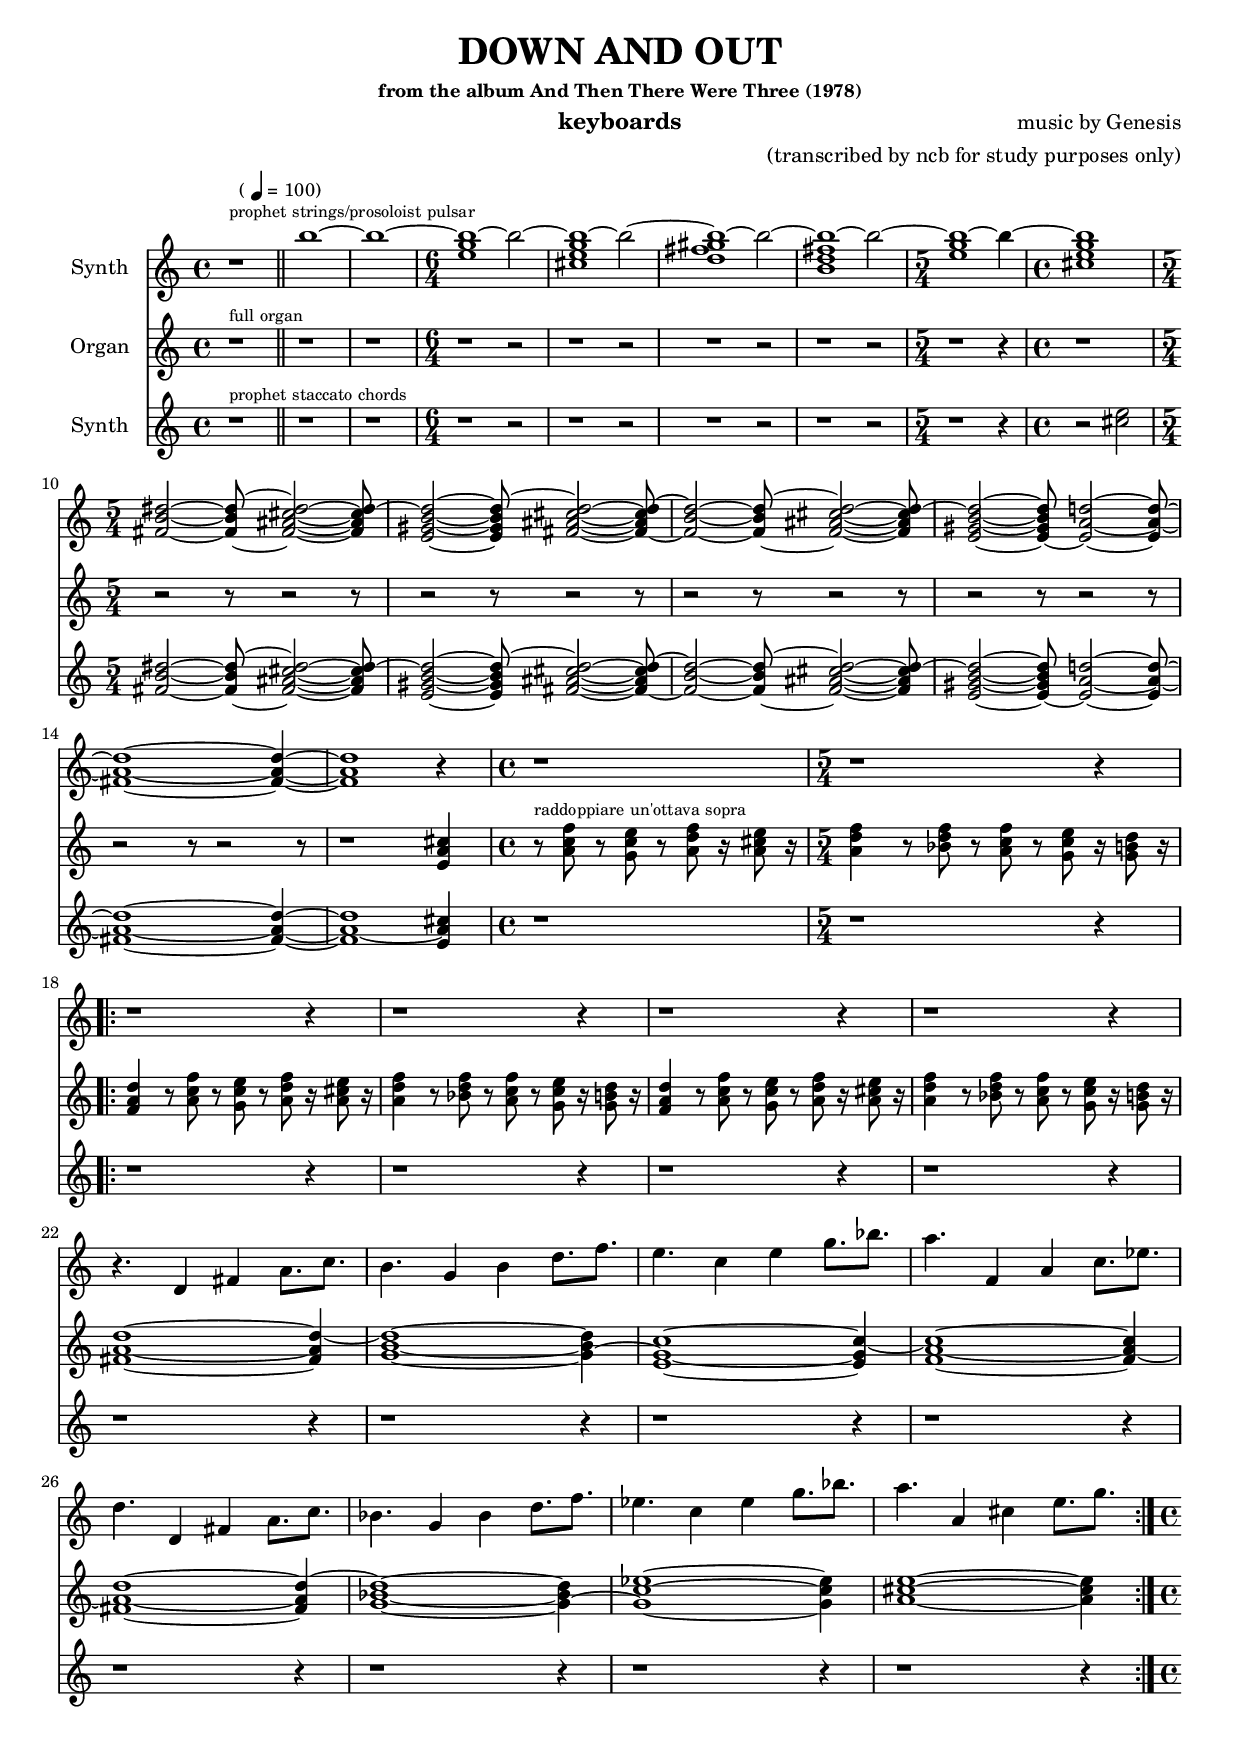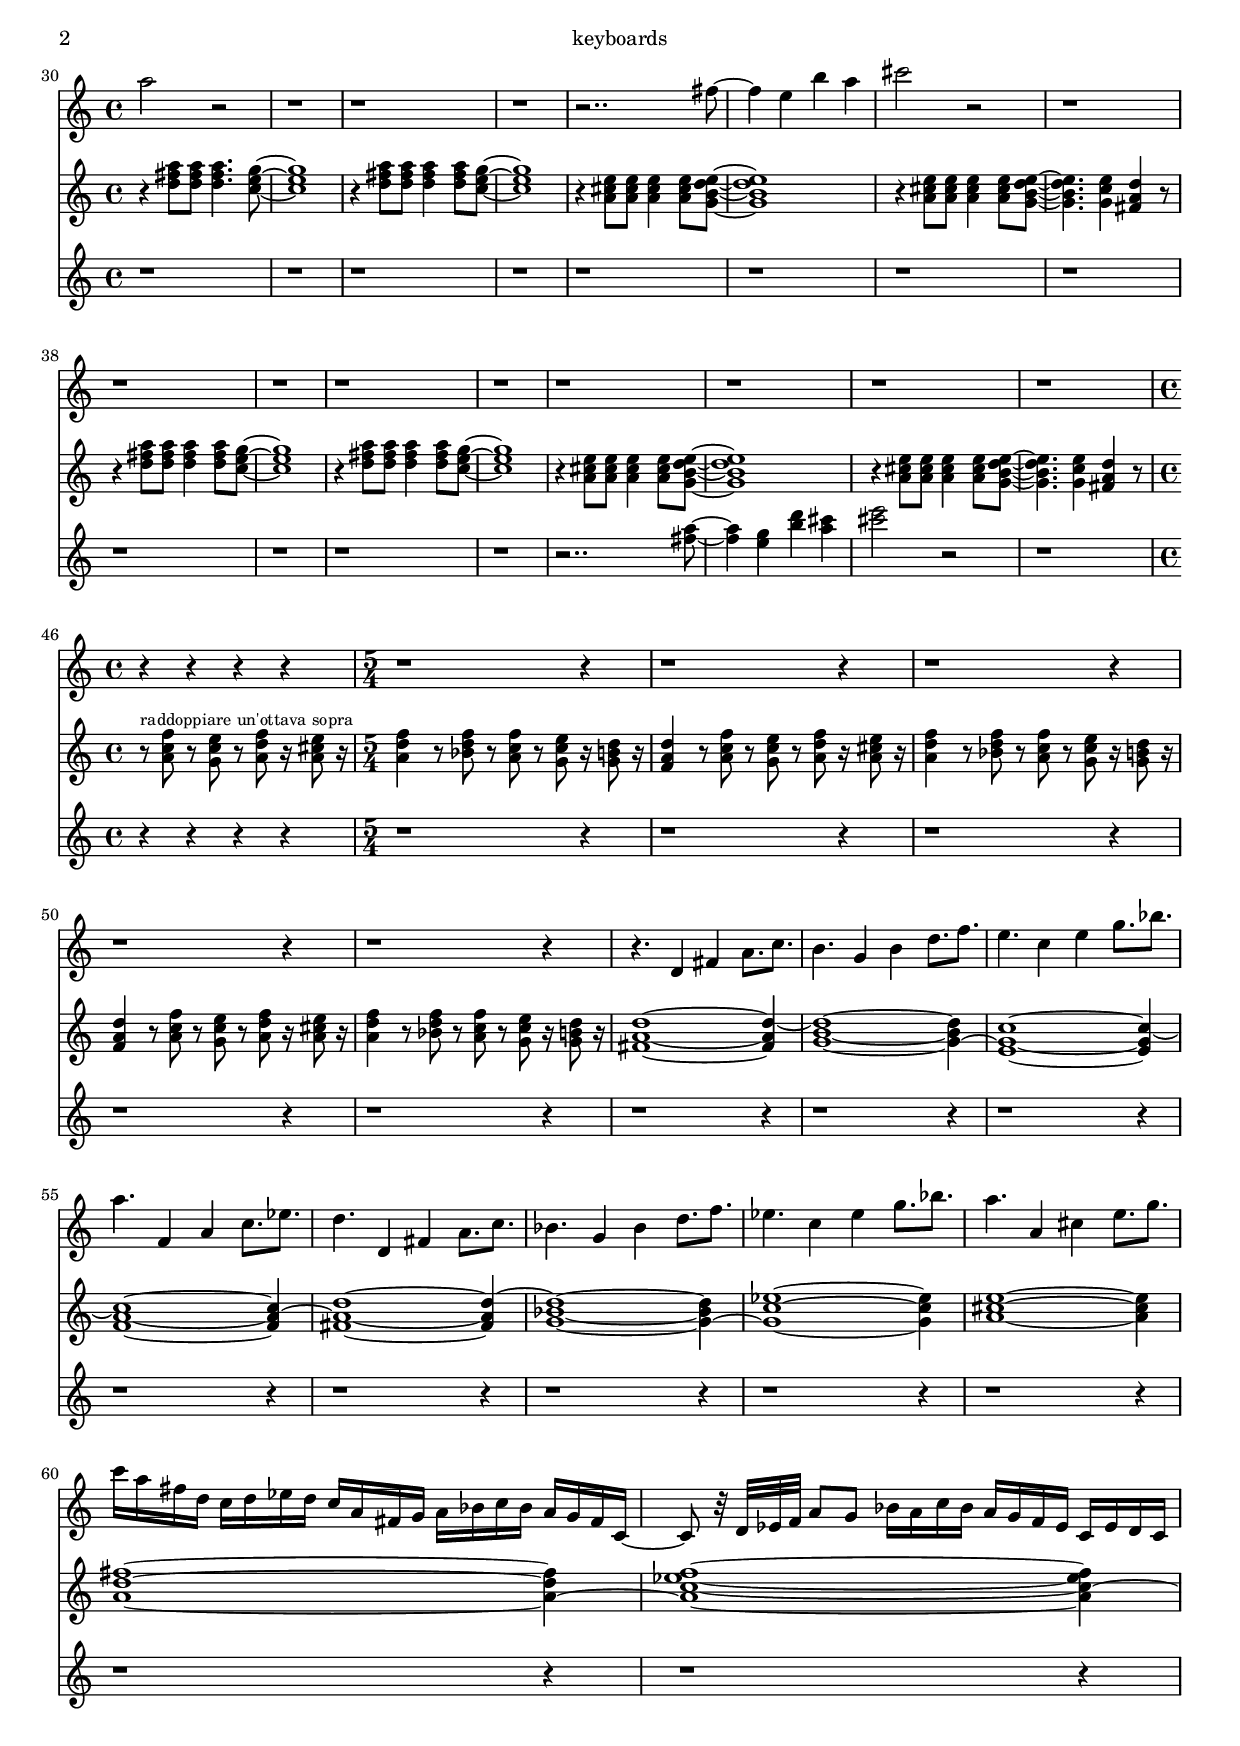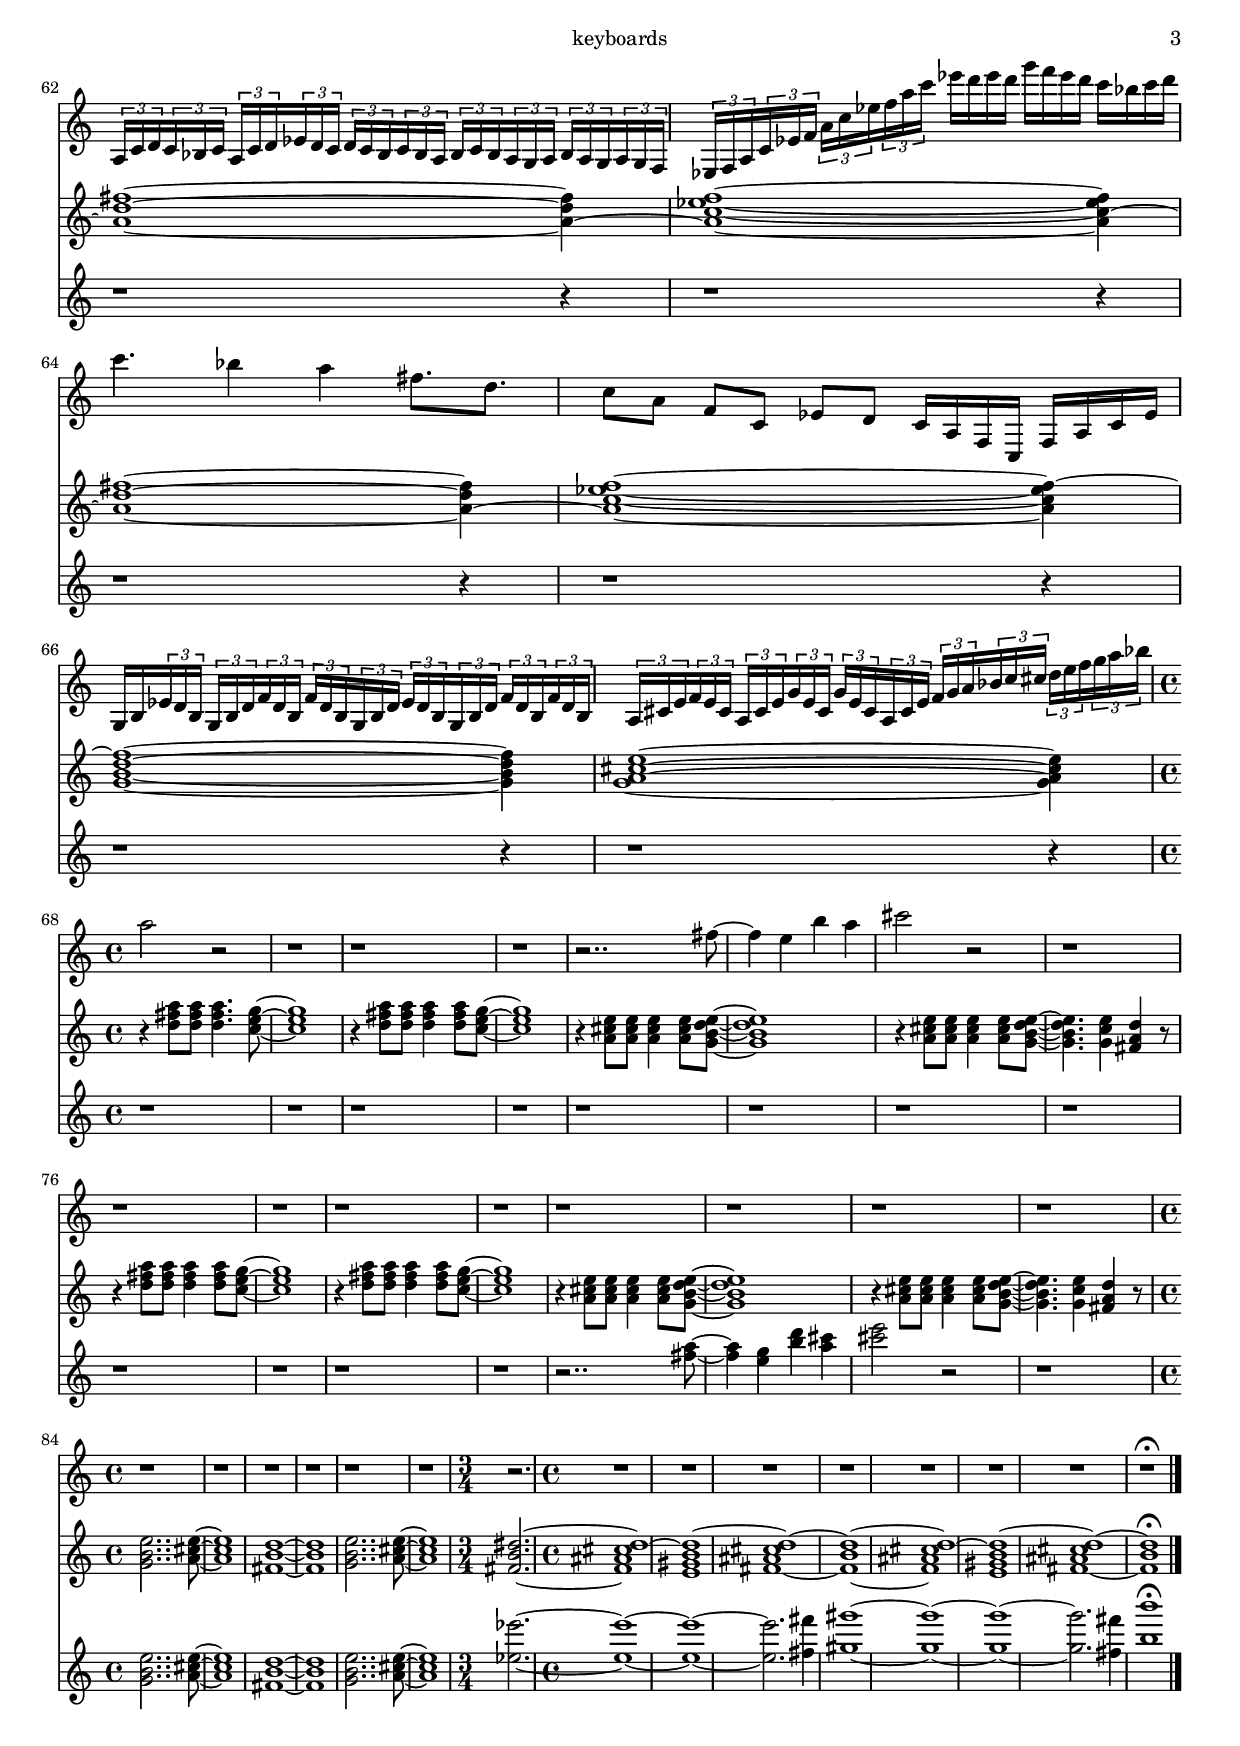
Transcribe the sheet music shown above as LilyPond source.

\version "2.12.3"
#(ly:set-option 'delete-intermediate-files #t)


% -----------------------------------------------------------------------------------------------------------------------
% -----------------------------------------------------------------------------------------------------------------------
%                                                      INTRO
% -----------------------------------------------------------------------------------------------------------------------
% -----------------------------------------------------------------------------------------------------------------------
synthStringIntro = \relative c''' {
               <b>1~
               <b>1~

  \time 6/4    <e, g b>1~          <b'>2~
               <cis, e g b>1~      <b'>2~
               <d, fis gis b>1~    <b'>2~
               <b, d fis b>1~      <b'>2~

  \time 5/4    <e, g b>1~          <b'>4~
  \time 4/4    <cis, e g b>1

  \break

  \time 5/4
  <fis, b dis>2~   <fis b dis>8~       <fis ais cis dis>2~  <fis ais cis dis>8~
  <e gis b dis>2~  <e gis b dis>8~     <fis ais cis dis>2~  <fis ais cis dis>8~

  <fis b dis>2~    <fis b dis>8~       <fis ais cis dis>2~  <fis ais cis dis>8~
  <e gis b dis>2~  <e gis b dis>8~     <e a d>2~            <e a d>8~
 
  <fis a d>1~       <fis a d>4~
  <fis a d>1		r4
}

synthArcIntro = \relative c''' {
               r1
               r1

  \time 6/4    r1                  r2
               r1                  r2
               r1                  r2
               r1                  r2

  \time 5/4    r1                  r4
  \time 4/4    r2 <cis, e>2

  \break

  \time 5/4
  <fis, b dis>2~   <fis b dis>8~       <fis ais cis dis>2~  <fis ais cis dis>8~
  <e gis b dis>2~  <e gis b dis>8~     <fis ais cis dis>2~  <fis ais cis dis>8~

  <fis b dis>2~    <fis b dis>8~       <fis ais cis dis>2~  <fis ais cis dis>8~
  <e gis b dis>2~  <e gis b dis>8~     <e a d>2~            <e a d>8~
 
  <fis a d>1~       <fis a d>4~
  <fis a d>1~		<e a cis>4
}

organIntro = \relative c' {
               r1
               r1

  \time 6/4    r1                  r2
               r1                  r2
               r1                  r2
               r1                  r2

  \time 5/4    r1                  r4
  \time 4/4    r1

  \break

  \time 5/4
  r2 r8 r2 r8
  r2 r8 r2 r8

  r2 r8 r2 r8
  r2 r8 r2 r8
 
  r2 r8 r2 r8
  r1 <e a cis>4
}

guitarIntro = \relative c' {
               r1
               r1

  \time 6/4    r1                  r2
               r1                  r2
               r1                  r2
               r1                  r2

  \time 5/4    r1                  r4
  \time 4/4    r1

  \break

  \time 5/4
  b16 b16 fis'16 fis16 		b,16 b16 b'16 b16		b,16 b16 fis'16 b,16		b16 b'8. 			b,8 r8
  b16 b16 fis'16 fis16 		b,16 b16 b'16 b16		b,16 b16 fis'16 b,16		b16 b'8. 			b,8 r8

  b16 b16 fis'16 fis16 		b,16 b16 b'16 b16		b,16 b16 fis'16 b,16		b16 b'8. 			b,8 r8
  b16 b16 fis'16 fis16 		b,16 b16 b'16 b16		b,16 b16 fis'16 b,16		b16 b'8. 			a,8 r8
 
  d16 d16 a'16 a16 			d,16 d16 d'16 d16		d,16 d16 a'16 d,16			d16 d'8. 			d,8 r8
  d16 d16 a'16 a16 			d,16 d16 d'16 d16		d,16 d16 a'16 d,16			d16 d'8. 			d,8 r8
}
% -----------------------------------------------------------------------------------------------------------------------
% -----------------------------------------------------------------------------------------------------------------------
%                                                      BRIDGE INTRO-TEMA
% -----------------------------------------------------------------------------------------------------------------------
% -----------------------------------------------------------------------------------------------------------------------
synthStringBridgeIntroTema = \relative c' {
  \time 4/4 r1
  \time 5/4 r1 r4
}

synthArcBridgeIntroTema = \relative c' {
  \time 4/4 r1
  \time 5/4 r1 r4
}

organBridgeIntroTema = \relative c'' {
  \time 4/4 r8 ^\markup { \tiny {raddoppiare un'ottava sopra} } <a c f>8 r8 <g c e>8 r8 <a d f>8 r16 <a cis e>8 r16
  \time 5/4 <a d f>4 r8 <bes d f>8 r8 <a c f>8 r8 <g c e>8 r16 <g b d>8 r16
}

guitarBridgeIntroTema = \relative c' {
  \time 4/4 d16 d16 a'16 a16 			d,16 d16 d'16 d16		d,16 d16 a'16 d,16			d16 d'8.
  \time 5/4 d,8 r8			d16 d16 a'16 a16 			d,16 d16 d'16 d16		d,16 d16 a'16 d,16			d16 d'8.
}
% -----------------------------------------------------------------------------------------------------------------------
% -----------------------------------------------------------------------------------------------------------------------
%                                                      TEMA A
% -----------------------------------------------------------------------------------------------------------------------
% -----------------------------------------------------------------------------------------------------------------------
synthTemaA = \relative c' {
  r1 r4
  r1 r4

  r1 r4
  r1 r4
}

organTemaA = \relative c' {
  <f a d>4 r8 <a c f>8 r8 <g c e>8 r8 <a d f>8 r16 <a cis e>8 r16
  <a d f>4 r8 <bes d f>8 r8 <a c f>8 r8 <g c e>8 r16 <g b d>8 r16
  
  <f a d>4 r8 <a c f>8 r8 <g c e>8 r8 <a d f>8 r16 <a cis e>8 r16
  <a d f>4 r8 <bes d f>8 r8 <a c f>8 r8 <g c e>8 r16 <g b d>8 r16
}

synthTemaAbis = \relative c' {
  \time 4/4
  r4 r4 r4 r4
  \time 5/4
  r1 r4

  r1 r4
  r1 r4

  r1 r4
  r1 r4
}

organTemaAbis = \relative c'' {
  \time 4/4
  r8 ^\markup { \tiny {raddoppiare un'ottava sopra} } <a c f>8 r8 <g c e>8 r8 <a d f>8 r16 <a cis e>8 r16
  \time 5/4
  <a d f>4 r8 <bes d f>8 r8 <a c f>8 r8 <g c e>8 r16 <g b d>8 r16
  
  <f a d>4 r8 <a c f>8 r8 <g c e>8 r8 <a d f>8 r16 <a cis e>8 r16
  <a d f>4 r8 <bes d f>8 r8 <a c f>8 r8 <g c e>8 r16 <g b d>8 r16

  <f a d>4 r8 <a c f>8 r8 <g c e>8 r8 <a d f>8 r16 <a cis e>8 r16
  <a d f>4 r8 <bes d f>8 r8 <a c f>8 r8 <g c e>8 r16 <g b d>8 r16
}

guitarTemaA = \relative c'' {
  d,8 r8			d16 d16 a'16 a16 			d,16 d16 d'16 d16		d,16 d16 a'16 d,16			d16 d'8.
  d,8 r8			d16 d16 a'16 a16 			d,16 d16 d'16 d16		d,16 d16 a'16 d,16			d16 d'8.

  d,8 r8			d16 d16 a'16 a16 			d,16 d16 d'16 d16		d,16 d16 a'16 d,16			d16 d'8.
  d,8 r8			d16 d16 a'16 a16 			d,16 d16 d'16 d16		d,16 d16 a'16 d,16			d16 d'8.
}
% -----------------------------------------------------------------------------------------------------------------------
% -----------------------------------------------------------------------------------------------------------------------
%                                                      TEMA B
% -----------------------------------------------------------------------------------------------------------------------
% -----------------------------------------------------------------------------------------------------------------------
synthTemaB = \relative c' {
  r1 r4
  r1 r4
  r1 r4
  r1 r4
  r1 r4
  r1 r4
  r1 r4
  r1 r4
}

synthSoloistTemaB = \relative c' {
  r4.   d4   fis4  a8.  c8.
  b4.   g4   b4    d8.  f8.
  e4.   c4   e4    g8.  bes8.
  a4.   f,4  a4    c8.  ees8.
  d4.   d,4  fis4  a8.  c8.
  bes4. g4   bes4  d8.  f8.
  ees4. c4   ees4  g8.  bes8.
  a4.   a,4  cis4  e8.  g8.
}

organTemaB = \relative c' {
  <fis a d>1~       <fis a d>4~
  <g b d>1~         <g b d>4~
  <e g c>1~         <e g c>4~
  <f a c>1~         <f a c>4~
  <fis a d>1~       <fis a d>4~
  <g bes d>1~       <g bes d>4~
  <g c ees>1~       <g c ees>4
  <a cis e>1~       <a cis e>4
}

guitarTemaB = \relative c' {
  d8 r8 d r d r d r d16 d16 r8
  d8 r8 d r d r d r d16 d16 r8
  d8 r8 d r d r d r d16 d16 r8
  d8 r8 d r d r d r d16 d16 r8
  d8 r8 d r d r d r d16 d16 r8
  d8 r8 d r d r d r d16 d16 r8
  d8 r8 d r d r d r d16 d16 r8
  d8 r8 d r d r d r d16 d16 r8
}
% -----------------------------------------------------------------------------------------------------------------------
% -----------------------------------------------------------------------------------------------------------------------
%                                                      TEMA C
% -----------------------------------------------------------------------------------------------------------------------
% -----------------------------------------------------------------------------------------------------------------------
synthTemaC = \relative c'' {
  \time 4/4
  a'2 r2   r1  r1  r1
  r2.. fis8~
  fis4 e4 b'4 a4
  cis2 r2
  r1

  r1  r1  r1  r1
  r1  r1  r1  r1
}
synthArcTemaC = \relative c'' {
  \time 4/4
  r1  r1  r1  r1
  r1  r1  r1  r1

  r1  r1  r1  r1
  r2.. <fis a>8~
  <fis a>4 <e g>4 <b' d>4 <a cis>4
  <cis e>2 r2
  r1
}

organTemaC = \relative c'' {
  \time 4/4
  r4           <d fis a>8 <d fis a>8      <d fis a>4.  <c e g>8~
  <c e g>1
  r4           <d fis a>8 <d fis a>8      <d fis a>4 <d fis a>8  <c e g>8~
  <c e g>1
  r4           <a cis e>8 <a cis e>8      <a cis e>4 <a cis e>8  <g b d e>8~
  <g b d e>1
  r4           <a cis e>8 <a cis e>8      <a cis e>4 <a cis e>8  <g b d e>8~
  <g b d e>4.                             <g c e>4   <fis a d>4  r8


  r4           <d' fis a>8 <d fis a>8      <d fis a>4 <d fis a>8 <c e g>8~
  <c e g>1
  r4           <d fis a>8 <d fis a>8      <d fis a>4 <d fis a>8  <c e g>8~
  <c e g>1
  r4           <a cis e>8 <a cis e>8      <a cis e>4 <a cis e>8  <g b d e>8~
  <g b d e>1
  r4           <a cis e>8 <a cis e>8      <a cis e>4 <a cis e>8  <g b d e>8~
  <g b d e>4.                             <g c e>4   <fis a d>4  r8
}
% -----------------------------------------------------------------------------------------------------------------------
% -----------------------------------------------------------------------------------------------------------------------
%                                                      SOLO
% -----------------------------------------------------------------------------------------------------------------------
% -----------------------------------------------------------------------------------------------------------------------
synthSolo = \relative c' {
  r1 r4
  r1 r4

  r1 r4
  r1 r4

  r1 r4
  r1 r4

  r1 r4
  r1 r4
}

synthSoloistSolo = \relative c''' {
  c16 a fis d			c d ees d			c a fis  g			a bes c bes			a g fis c~
  c8    r32 d ees f     a8  g8				bes16 a c bes		a g f ees			c ees d c

  \tuplet 3/2 {a16 c d} \tuplet 3/2 {c bes c} \tuplet 3/2 {a c d}  \tuplet 3/2 {ees d c} \tuplet 3/2 {d c bes}
      \tuplet 3/2 {c bes a}  \tuplet 3/2 {bes c bes}  \tuplet 3/2 {a g a}  \tuplet 3/2 {bes a g} \tuplet 3/2 {a g f}

  \tuplet 3/2 {ees16 f a} \tuplet 3/2 {c ees f} \tuplet 3/2 {a c ees } \tuplet 3/2 {f a c}  ees16 d ees d	g f ees d	c bes c d

  c4. 					bes4 			a4 				  fis8. 			d8.
  c8 a 					f c 				ees d				c16 a f c			f a c ees

  g, b \tuplet 3/2 {ees16 d b}       \tuplet 3/2 {g b d}  \tuplet 3/2 {f d b}  \tuplet 3/2 {f' d b} 
      \tuplet 3/2 {g b d}  \tuplet 3/2 {ees d b}  \tuplet 3/2 {g b d}  \tuplet 3/2 {f d b}  \tuplet 3/2 {f' d b}

  \tuplet 3/2 {a cis e} \tuplet 3/2 {f e  cis} \tuplet 3/2 {a cis e} \tuplet 3/2 {g e cis} \tuplet 3/2 {g' e cis}
      \tuplet 3/2 {a cis e}  \tuplet 3/2 {f g a}   \tuplet 3/2 {bes c cis} \tuplet 3/2 {d e f} \tuplet 3/2 {g a bes}
}

organSolo = \relative c'' {
  <a d fis>1~       <a d fis>4~
  <a c ees f>1~     <a c ees f>4~

  <a d fis>1~       <a d fis>4~
  <a c ees f>1~     <a c ees f>4~

  <a d fis>1~       <a d fis>4~
  <a c ees f>1~     <a c ees f>4~

  <g b d f>1~       <g b d f>4
  <g a cis e>1~     <g a cis e>4
}
% -----------------------------------------------------------------------------------------------------------------------
% -----------------------------------------------------------------------------------------------------------------------
%                                                      CODA
% -----------------------------------------------------------------------------------------------------------------------
% -----------------------------------------------------------------------------------------------------------------------
synthCoda = \relative c' {
  \time 4/4
  r1
  r1
  r1
  r1

  r1
  r1
}

synthArcCoda = \relative c' {
  \time 4/4
  <g' b e>2..    <a cis e>8~
  <a cis e>1
  <fis b d>1~
  <fis b d>1

  <g b e>2..    <a cis e>8~
  <a cis e>1
}

organCoda = \relative c' {
  \time 4/4
  <g' b e>2..    <a cis e>8~
  <a cis e>1
  <fis b d>1~
  <fis b d>1

  <g b e>2..    <a cis e>8~
  <a cis e>1
}
% -----------------------------------------------------------------------------------------------------------------------
% -----------------------------------------------------------------------------------------------------------------------
%                                                      FINALE
% -----------------------------------------------------------------------------------------------------------------------
% -----------------------------------------------------------------------------------------------------------------------
synthFinale = \relative c' {
  \time 3/4
  r2.
  \time 4/4
  r1 r1 r1 
  r1 r1 r1 r1
  r1 \fermata
}

synthArcFinale = \relative c' {
  \time 3/4
  <ees' ees'>2.~
  \time 4/4
  <ees ees'>1~
  <ees ees'>1~
  <ees ees'>2.   <fis fis'>4

  <gis gis'>1~
  <gis gis'>1~
  <gis gis'>1~
  <gis gis'>2.   <fis fis'>4

  <b b'>1 \fermata
}

organFinale = \relative c' {
  \time 3/4
  <fis b dis>2.~
  \time 4/4
  <fis ais cis dis>1~
  <e gis b dis>1~
  <fis ais cis dis>1~

  <fis b dis>1~
  <fis ais cis dis>1~
  <e gis b dis>1~
  <fis ais cis dis>1~

  <fis b dis>1 \fermata
}
% -----------------------------------------------------------------------------------------------------------------------
% -----------------------------------------------------------------------------------------------------------------------
%                                                      BUILD ALL
% -----------------------------------------------------------------------------------------------------------------------
% -----------------------------------------------------------------------------------------------------------------------

guitarPart = {
    \clef violin

    % INTRO
    \time 4/4 r1 ^\markup { \tiny {prophet strings/prosoloist pulsar} }
    \bar "||"
    \guitarIntro

    % BRIDGE INTRO-TEMA
	\guitarBridgeIntroTema
	\break

    % TEMA A + B
	\repeat volta 2 {
	    \guitarTemaA
	    \break
	    \guitarTemaB
	}
	\break

    % TEMA C
%	\synthTemaC
	\break

	% TEMA A + B
%	\synthTemaAbis
%	\synthSoloistTemaB
	\break

    % SOLO
%	\synthSoloistSolo
	\break

    % TEMA C
%	\synthTemaC
	\break

	% CODA
%	\synthCoda

    % FINALE
%	\synthFinale


    \bar "|."
}

synthOnePart = {
    \clef violin

    % INTRO
    \time 4/4 r1 ^\markup { \tiny {prophet strings/prosoloist pulsar} }
    \bar "||"
    \synthStringIntro

    % BRIDGE INTRO-TEMA
	\synthStringBridgeIntroTema
	\break

    % TEMA A + B
	\repeat volta 2 {
	    \synthTemaA
	    \break
	    \synthSoloistTemaB
	}
	\break

    % TEMA C
	\synthTemaC
	\break

	% TEMA A + B
	\synthTemaAbis
	\synthSoloistTemaB
	\break

    % SOLO
	\synthSoloistSolo
	\break

    % TEMA C
	\synthTemaC
	\break

	% CODA
	\synthCoda

    % FINALE
	\synthFinale


    \bar "|."
}

synthTwoPart = {
    \clef violin

    % INTRO
    \time 4/4 r1 ^\markup { \tiny {prophet staccato chords} }
    \bar "||"
    \synthArcIntro

	% BRIDGE INTRO-TEMA
	\synthArcBridgeIntroTema
    \break

    % TEMA A + B
	\repeat volta 2 {
	    \synthTemaA
	    \break
	    \synthTemaB
	}
	\break

    % TEMA C
	\synthArcTemaC
	\break

	% TEMA A + B
	\synthTemaAbis
	\synthTemaB
	\break

    % SOLO
	\synthSolo
	\break

    % TEMA C
	\synthArcTemaC
	\break

	% CODA
	\synthArcCoda

    % FINALE
	\synthArcFinale


    \bar "|."
}

organPart = {
    \clef violin

    % INTRO
    \time 4/4 r1 ^\markup { \tiny {full organ} }
    \bar "||"
	\organIntro

	% BRIDGE INTRO-TEMA
	\organBridgeIntroTema
    \break

	% TEMA A + B
	\repeat volta 2 {
	    \organTemaA
	    \break
	    \organTemaB
	}
	\break

    % TEMA C
	\organTemaC
	\break

	% TEMA A + B
	\organTemaAbis
	\organTemaB
	\break

    % SOLO
	\organSolo
	\break

    % TEMA C
	\organTemaC
	\break

	% CODA
	\organCoda

    % FINALE
	\organFinale


    \bar "|."
}



#(set-global-staff-size 18)


\book {

    \header {
        title       = \markup {\larger "DOWN AND OUT"}
        subtitle    = ""
        subsubtitle = "from the album And Then There Were Three (1978)"
        instrument  = "keyboards"
        composer    = "music by Genesis"
        arranger    = "(transcribed by ncb for study purposes only)"
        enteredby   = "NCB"
        piece       = \markup { \bold "                             " \smaller { (\note #"4"#1 = 100) } }
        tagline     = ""
    }


    \score {
    <<
%	    \new Staff = "Synth" \with { midiInstrument = #"overdriven guitar" }
%        <<
%            \set Staff.instrumentName = \markup { "Guitar" }
%            \guitarPart
%        >>
        \new Staff = "Synth" \with { midiInstrument = #"lead 2 (sawtooth)" } %% string ensemble 1" }
        <<
            \set Staff.instrumentName = \markup { "Synth" }
            \synthOnePart
        >>
        \new Staff = "Organ" \with { midiInstrument = #"rock organ" }
        <<
            \set Staff.instrumentName = \markup { "Organ" }
            \organPart
        >>
        \new Staff = "Synth" \with { midiInstrument = #"synthstrings 1" }
        <<
            \set Staff.instrumentName = \markup { "Synth" }
            \synthTwoPart
        >>
    >>
    \layout { \context { \override VerticalAlignment #'forced-distance = #8 } }
    \midi { \context { \Score tempoWholesPerMinute = #(ly:make-moment 100 4) } }
    }

}
